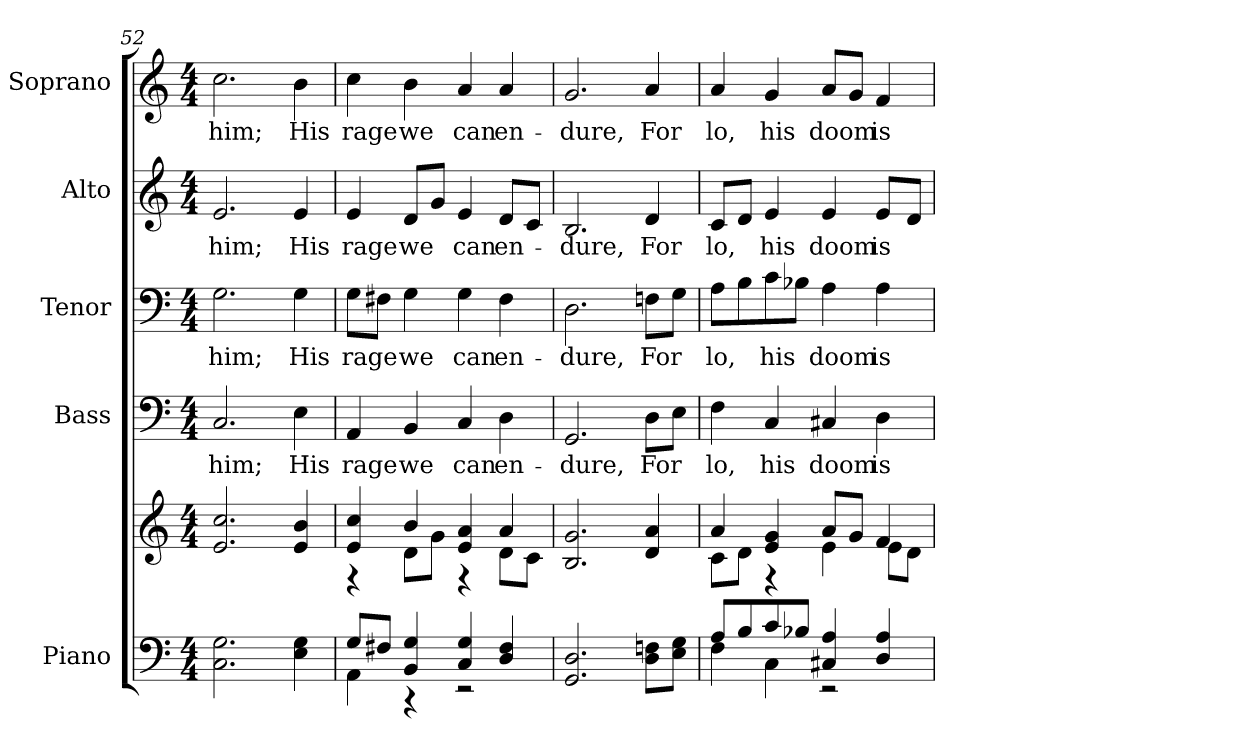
**kern	**kern	**kern	**text	**kern	**text	**kern	**text	**kern	**text
*part5	*part5	*part4	*part4	*part3	*part3	*part2	*part2	*part1	*part1
*staff6	*staff5	*staff4	*staff4	*staff3	*staff3	*staff2	*staff2	*staff1	*staff1
*I"Piano	*	*I"Bass	*	*I"Tenor	*	*I"Alto	*	*I"Soprano	*
*I'Pno.	*	*I'B.	*	*I'T.	*	*I'A.	*	*I'S.	*
!!LO:PB:g=z
*clefF4	*clefG2	*clefF4	*	*clefF4	*	*clefG2	*	*clefG2	*
*k[]	*k[]	*k[]	*	*k[]	*	*k[]	*	*k[]	*
*C:	*C:	*C:	*	*C:	*	*C:	*	*C:	*
*M4/4	*M4/4	*M4/4	*	*M4/4	*	*M4/4	*	*M4/4	*
=52	=52	=52	=52	=52	=52	=52	=52	=52	=52
!	!	!	!LO:LY:b:color=#000000	!	!	!	!	!	!
!	!	!	!	!	!LO:LY:b:color=#000000	!	!	!	!
!	!	!	!	!	!	!	!LO:LY:b:color=#000000	!	!
!	!	!	!	!	!	!	!	!	!LO:LY:b:color=#000000
2.Ci\ 2.Gi	2.ei/ 2.cci	2.Ci/	him;	2.Gi\	him;	2.ei/	him;	2.cci\	him;
!	!	!	!LO:LY:b:color=#000000	!	!	!	!	!	!
!	!	!	!	!	!LO:LY:b:color=#000000	!	!	!	!
!	!	!	!	!	!	!	!LO:LY:b:color=#000000	!	!
!	!	!	!	!	!	!	!	!	!LO:LY:b:color=#000000
4Ei\ 4Gi	4ei/ 4bi	4Ei\	His	4Gi\	His	4ei/	His	4bi\	His
!!LO:PB:g=z
=53	=53	=53	=53	=53	=53	=53	=53	=53	=53
*^	*^	*	*	*	*	*	*	*	*
!	!	!	!	!	!LO:LY:b:color=#000000	!	!	!	!	!	!
!	!	!	!	!	!	!	!LO:LY:b:color=#000000	!	!	!	!
!	!	!	!	!	!	!	!	!	!LO:LY:b:color=#000000	!	!
!	!	!	!	!	!	!	!	!	!	!	!LO:LY:b:color=#000000
8Gi/L	4AAi\	4ei/ 4cci	4r	4AAi/	rage	8Gi\L	rage	4ei/	rage	4cci\	rage
8F#Xi/J	.	.	.	.	.	8F#Xi\J	.	.	.	.	.
!	!	!	!	!	!LO:LY:b:color=#000000	!	!	!	!	!	!
!	!	!	!	!	!	!	!LO:LY:b:color=#000000	!	!	!	!
!	!	!	!	!	!	!	!	!	!LO:LY:b:color=#000000	!	!
!	!	!	!	!	!	!	!	!	!	!	!LO:LY:b:color=#000000
4BBi/ 4Gi	4r	4bi/	8di\L	4BBi/	we	4Gi\	we	8di/L	we	4bi\	we
.	.	.	8gi\J	.	.	.	.	8gi/J	.	.	.
!	!	!	!	!	!LO:LY:b:color=#000000	!	!	!	!	!	!
!	!	!	!	!	!	!	!LO:LY:b:color=#000000	!	!	!	!
!	!	!	!	!	!	!	!	!	!LO:LY:b:color=#000000	!	!
!	!	!	!	!	!	!	!	!	!	!	!LO:LY:b:color=#000000
4Ci/ 4Gi	2r	4ei/ 4ai	4r	4Ci/	can	4Gi\	can	4ei/	can	4ai/	can
!	!	!	!	!	!LO:LY:b:color=#000000	!	!	!	!	!	!
!	!	!	!	!	!	!	!LO:LY:b:color=#000000	!	!	!	!
!	!	!	!	!	!	!	!	!	!LO:LY:b:color=#000000	!	!
!	!	!	!	!	!	!	!	!	!	!	!LO:LY:b:color=#000000
4Di/ 4F#i	.	4ai/	8di\L	4Di\	en-	4F#i\	en-	8di/L	en-	4ai/	en-
.	.	.	8ci\J	.	.	.	.	8ci/J	.	.	.
*v	*v	*	*	*	*	*	*	*	*	*	*
*	*v	*v	*	*	*	*	*	*	*	*
!!LO:PB:g=z
=54	=54	=54	=54	=54	=54	=54	=54	=54	=54
*	*^	*	*	*	*	*	*	*	*
!	!	!	!	!LO:LY:b:color=#000000	!	!	!	!	!	!
*	*v	*v	*	*	*	*	*	*	*	*
*	*^	*	*	*	*	*	*	*	*
!	!	!	!	!	!	!LO:LY:b:color=#000000	!	!	!	!
*	*v	*v	*	*	*	*	*	*	*	*
*	*^	*	*	*	*	*	*	*	*
!	!	!	!	!	!	!	!	!LO:LY:b:color=#000000	!	!
*	*v	*v	*	*	*	*	*	*	*	*
*	*^	*	*	*	*	*	*	*	*
!	!	!	!	!	!	!	!	!	!	!LO:LY:b:color=#000000
*	*v	*v	*	*	*	*	*	*	*	*
2.GGi/ 2.Di	2.Bi/ 2.gi	2.GGi/	-dure,	2.Di\	-dure,	2.Bi/	-dure,	2.gi/	-dure,
!	!	!	!LO:LY:b:color=#000000	!	!	!	!	!	!
!	!	!	!	!	!LO:LY:b:color=#000000	!	!	!	!
!	!	!	!	!	!	!	!LO:LY:b:color=#000000	!	!
!	!	!	!	!	!	!	!	!	!LO:LY:b:color=#000000
8Di\ 8FniL	4di/ 4ai	8Di\L	For	8Fni\L	For	4di/	For	4ai/	For
8Ei\ 8GiJ	.	8Ei\J	.	8Gi\J	.	.	.	.	.
!!LO:PB:g=z
=55	=55	=55	=55	=55	=55	=55	=55	=55	=55
*^	*^	*	*	*	*	*	*	*	*
!	!	!	!	!	!LO:LY:b:color=#000000	!	!	!	!	!	!
!	!	!	!	!	!	!	!LO:LY:b:color=#000000	!	!	!	!
!	!	!	!	!	!	!	!	!	!LO:LY:b:color=#000000	!	!
!	!	!	!	!	!	!	!	!	!	!	!LO:LY:b:color=#000000
8Ai/L	4Fi\	4ai/	8ci\L	4Fi\	lo,	8Ai\L	lo,	8ci/L	lo,	4ai/	lo,
8Bi/	.	.	8di\J	.	.	8Bi\	.	8di/J	.	.	.
!	!	!	!	!	!LO:LY:b:color=#000000	!	!	!	!	!	!
!	!	!	!	!	!	!	!LO:LY:b:color=#000000	!	!	!	!
!	!	!	!	!	!	!	!	!	!LO:LY:b:color=#000000	!	!
!	!	!	!	!	!	!	!	!	!	!	!LO:LY:b:color=#000000
8ci/	4Ci\	4ei/ 4gi	4r	4Ci/	his	8ci\	his	4ei/	his	4gi/	his
8B-Xi/J	.	.	.	.	.	8B-Xi\J	.	.	.	.	.
!	!	!	!	!	!LO:LY:b:color=#000000	!	!	!	!	!	!
!	!	!	!	!	!	!	!LO:LY:b:color=#000000	!	!	!	!
!	!	!	!	!	!	!	!	!	!LO:LY:b:color=#000000	!	!
!	!	!	!	!	!	!	!	!	!	!	!LO:LY:b:color=#000000
4C#Xi/ 4Ai	2r	8ai/L	4ei\	4C#Xi/	doom	4Ai\	doom	4ei/	doom	8ai/L	doom
.	.	8gi/J	.	.	.	.	.	.	.	8gi/J	.
!	!	!	!	!	!LO:LY:b:color=#000000	!	!	!	!	!	!
!	!	!	!	!	!	!	!LO:LY:b:color=#000000	!	!	!	!
!	!	!	!	!	!	!	!	!	!LO:LY:b:color=#000000	!	!
!	!	!	!	!	!	!	!	!	!	!	!LO:LY:b:color=#000000
4Di/ 4Ai	.	4fi/	8ei\L	4Di\	is	4Ai\	is	8ei/L	is	4fi/	is
.	.	.	8di\J	.	.	.	.	8di/J	.	.	.
*v	*v	*	*	*	*	*	*	*	*	*	*
*	*v	*v	*	*	*	*	*	*	*	*
=	=	=	=	=	=	=	=	=	=
*-	*-	*-	*-	*-	*-	*-	*-	*-	*-
